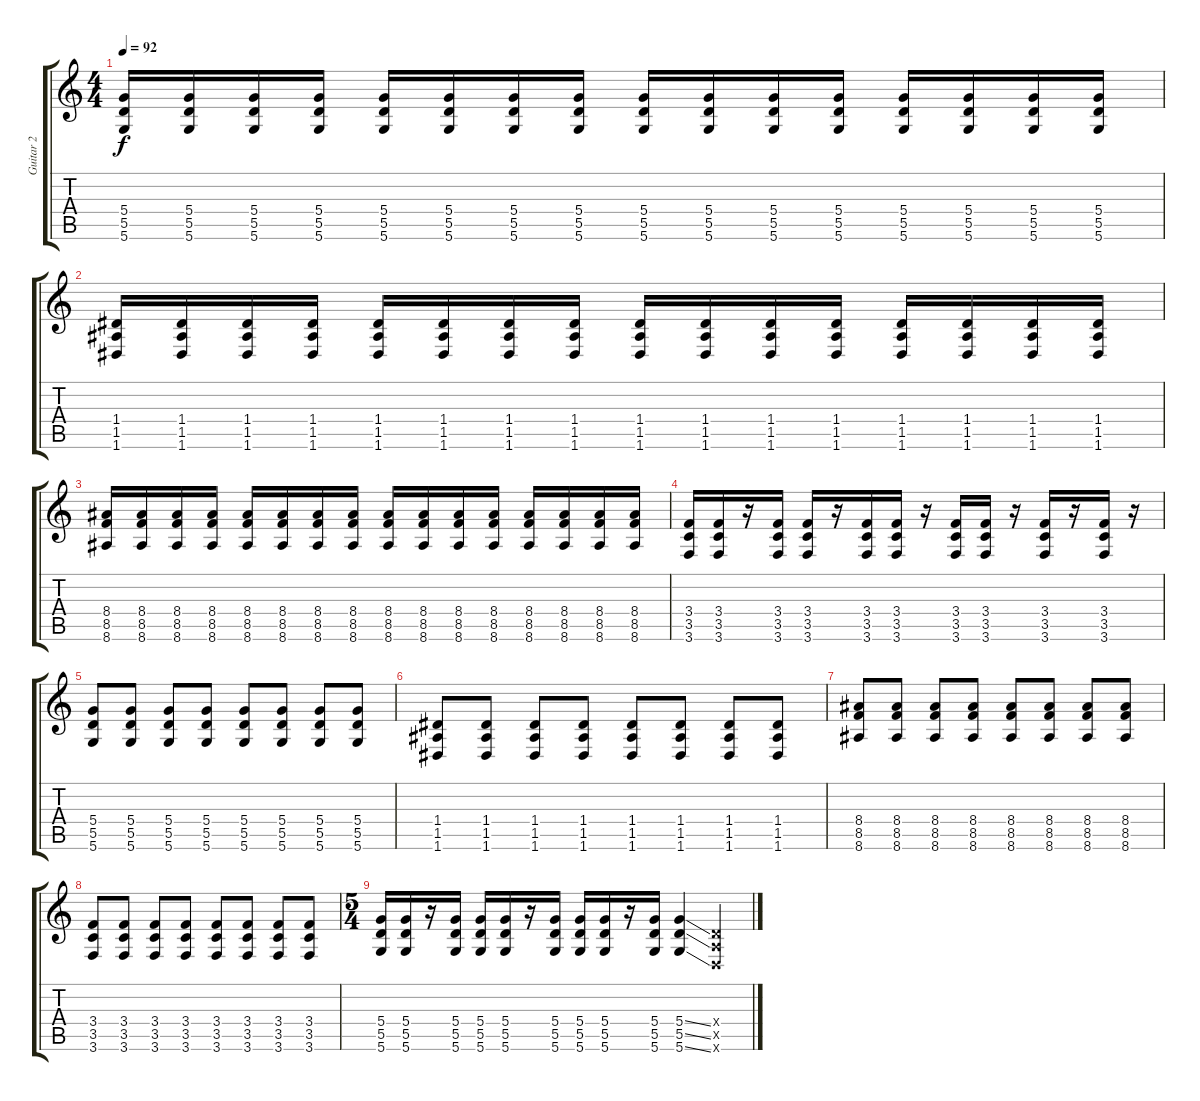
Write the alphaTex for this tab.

\track ("Guitar 2" "Guitar 2") {instrument distortionguitar}
\staff {score tabs}
\tuning (E4 B3 G3 D3 A2 D2) {hide}
\ts (4 4)
\tempo 92
\clef g2
\ks c
(5.4 5.5 5.6).16{dy f} (5.4 5.5 5.6).16 (5.4 5.5 5.6).16 (5.4 5.5 5.6).16 (5.4 5.5 5.6).16 (5.4 5.5 5.6).16 (5.4 5.5 5.6).16 (5.4 5.5 5.6).16 (5.4 5.5 5.6).16 (5.4 5.5 5.6).16 (5.4 5.5 5.6).16 (5.4 5.5 5.6).16 (5.4 5.5 5.6).16 (5.4 5.5 5.6).16 (5.4 5.5 5.6).16 (5.4 5.5 5.6).16 |
(1.4 1.5 1.6).16 (1.4 1.5 1.6).16 (1.4 1.5 1.6).16 (1.4 1.5 1.6).16 (1.4 1.5 1.6).16 (1.4 1.5 1.6).16 (1.4 1.5 1.6).16 (1.4 1.5 1.6).16 (1.4 1.5 1.6).16 (1.4 1.5 1.6).16 (1.4 1.5 1.6).16 (1.4 1.5 1.6).16 (1.4 1.5 1.6).16 (1.4 1.5 1.6).16 (1.4 1.5 1.6).16 (1.4 1.5 1.6).16 |
(8.4 8.5 8.6).16 (8.4 8.5 8.6).16 (8.4 8.5 8.6).16 (8.4 8.5 8.6).16 (8.4 8.5 8.6).16 (8.4 8.5 8.6).16 (8.4 8.5 8.6).16 (8.4 8.5 8.6).16 (8.4 8.5 8.6).16 (8.4 8.5 8.6).16 (8.4 8.5 8.6).16 (8.4 8.5 8.6).16 (8.4 8.5 8.6).16 (8.4 8.5 8.6).16 (8.4 8.5 8.6).16 (8.4 8.5 8.6).16 |
(3.4 3.5 3.6).16 (3.4 3.5 3.6).16 r.16 (3.4 3.5 3.6).16 (3.4 3.5 3.6).16 r.16 (3.4 3.5 3.6).16 (3.4 3.5 3.6).16 r.16 (3.4 3.5 3.6).16 (3.4 3.5 3.6).16 r.16 (3.4 3.5 3.6).16 r.16 (3.4 3.5 3.6).16 r.16 |
(5.4 5.5 5.6).8 (5.4 5.5 5.6).8 (5.4 5.5 5.6).8 (5.4 5.5 5.6).8 (5.4 5.5 5.6).8 (5.4 5.5 5.6).8 (5.4 5.5 5.6).8 (5.4 5.5 5.6).8 |
(1.4 1.5 1.6).8 (1.4 1.5 1.6).8 (1.4 1.5 1.6).8 (1.4 1.5 1.6).8 (1.4 1.5 1.6).8 (1.4 1.5 1.6).8 (1.4 1.5 1.6).8 (1.4 1.5 1.6).8 |
(8.4 8.5 8.6).8 (8.4 8.5 8.6).8 (8.4 8.5 8.6).8 (8.4 8.5 8.6).8 (8.4 8.5 8.6).8 (8.4 8.5 8.6).8 (8.4 8.5 8.6).8 (8.4 8.5 8.6).8 |
(3.4 3.5 3.6).8 (3.4 3.5 3.6).8 (3.4 3.5 3.6).8 (3.4 3.5 3.6).8 (3.4 3.5 3.6).8 (3.4 3.5 3.6).8 (3.4 3.5 3.6).8 (3.4 3.5 3.6).8 |
\ts (5 4)
(5.4 5.5 5.6).16 (5.4 5.5 5.6).16 r.16 (5.4 5.5 5.6).16 (5.4 5.5 5.6).16 (5.4 5.5 5.6).16 r.16 (5.4 5.5 5.6).16 (5.4 5.5 5.6).16 (5.4 5.5 5.6).16 r.16 (5.4 5.5 5.6).16 (5.4{ss} 5.5{ss} 5.6{ss}).4 (0.4{x} 0.5{x} 0.6{x}).4
